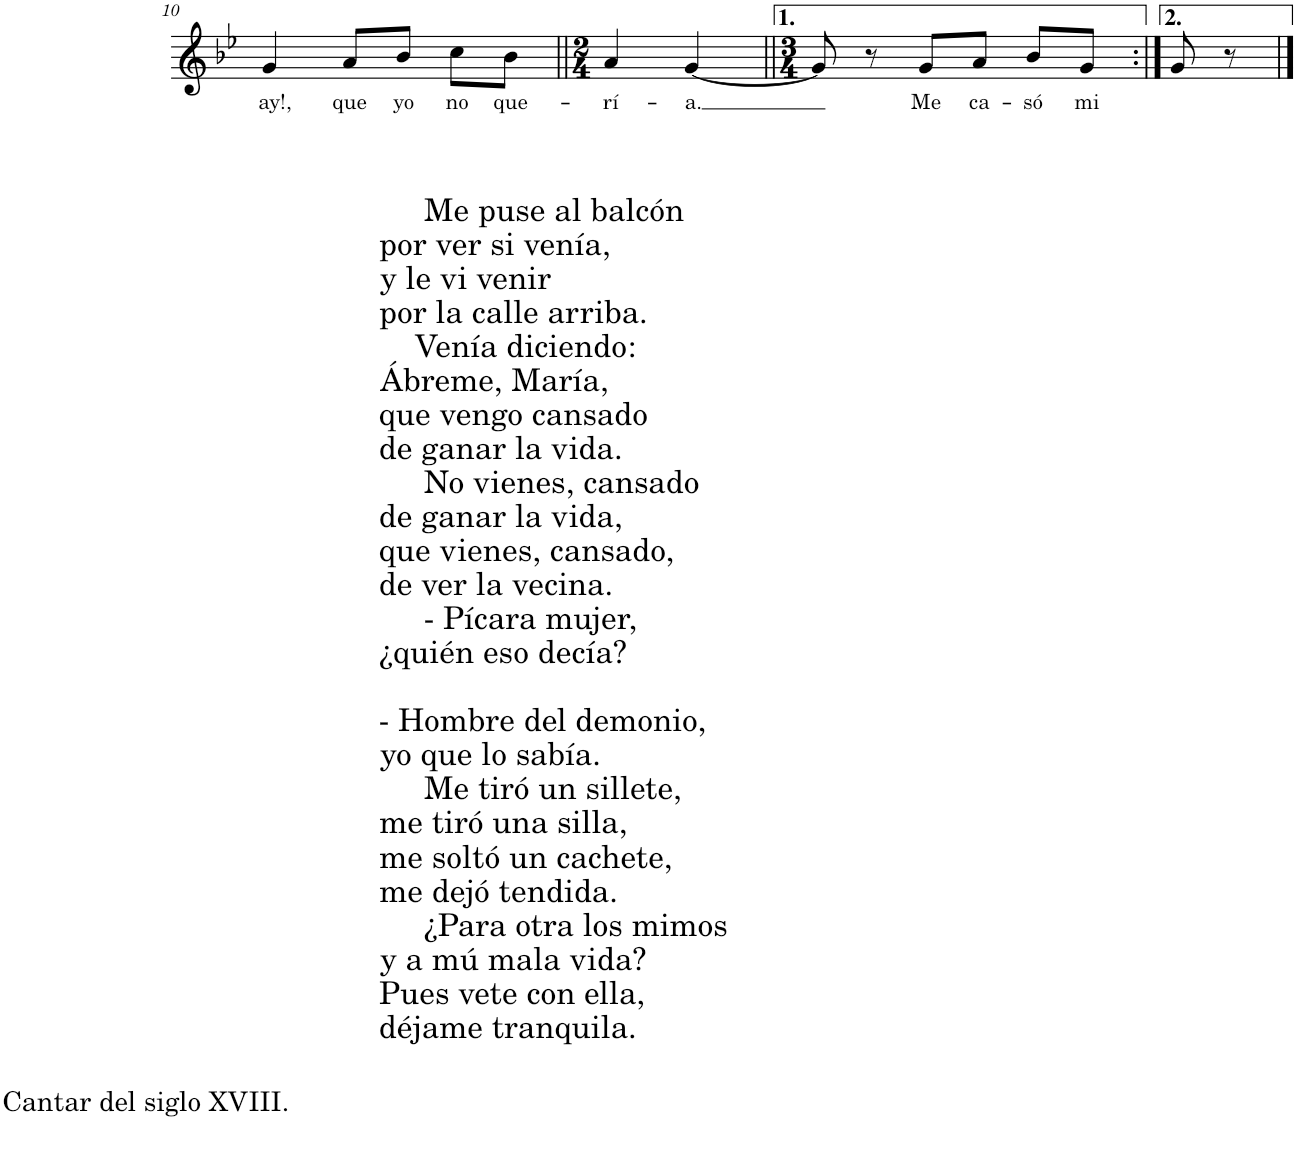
**kern	**text
*part1	*part1
*staff1	*staff1
*I"Piano	*
*I'Pno.	*
!!LO:PB:g=z
*clefG2	*
*k[b-e-]	*
*M3/4	*
=10	=10
!LO:TX:b:t=Me puse al balcón	!
!LO:TX:b:t=por ver si venía,	!
!LO:TX:b:t=y le vi venir	!
!LO:TX:b:t=por la calle arriba.	!
!LO:TX:b:t=Venía diciendo&colon;	!
!LO:TX:b:t=Ábreme, María,	!
!LO:TX:b:t=que vengo cansado	!
!LO:TX:b:t=de ganar la vida.	!
!LO:TX:b:t=No vienes, cansado	!
!LO:TX:b:t=de ganar la vida,	!
!LO:TX:b:t=que vienes, cansado,	!
!LO:TX:b:t=de ver la vecina.	!
!LO:TX:b:t=- Pícara mujer,	!
!LO:TX:b:t=¿quién eso decía?	!
!LO:TX:b:t=- Hombre del demonio,	!
!LO:TX:b:t=yo que lo sabía.	!
!LO:TX:b:t=Me tiró un sillete,	!
!LO:TX:b:t=me tiró una silla,	!
!LO:TX:b:t=me soltó un cachete,	!
!LO:TX:b:t=me dejó tendida.	!
!LO:TX:b:t=¿Para otra los mimos	!
!LO:TX:b:t=y a mú mala vida?	!
!LO:TX:b:t=Pues vete con ella,	!
!LO:TX:b:t=déjame tranquila.	!
!	!LO:LY:b
4g/	ay!,
!	!LO:LY:b
8a/L	que
!	!LO:LY:b
8b-/J	yo
!	!LO:LY:b
8cc\L	no
!	!LO:LY:b
8b-\J	que-
=11||	=11||
*M2/4	*
!	!LO:LY:b
4a/	-rí-
!LO:TX:b:t=Cantar del siglo XVIII.	!
!	!LO:LY:b
[4g/	-a.
=12||	=12||
*M3/4	*
8g/]	.
8r	.
!	!LO:LY:b
8g/L	Me
!	!LO:LY:b
8a/J	ca-
!	!LO:LY:b
8b-/L	-só
!	!LO:LY:b
8g/J	mi
=13:|!	=13:|!
8g/	.
8r	.
==	==
*-	*-
